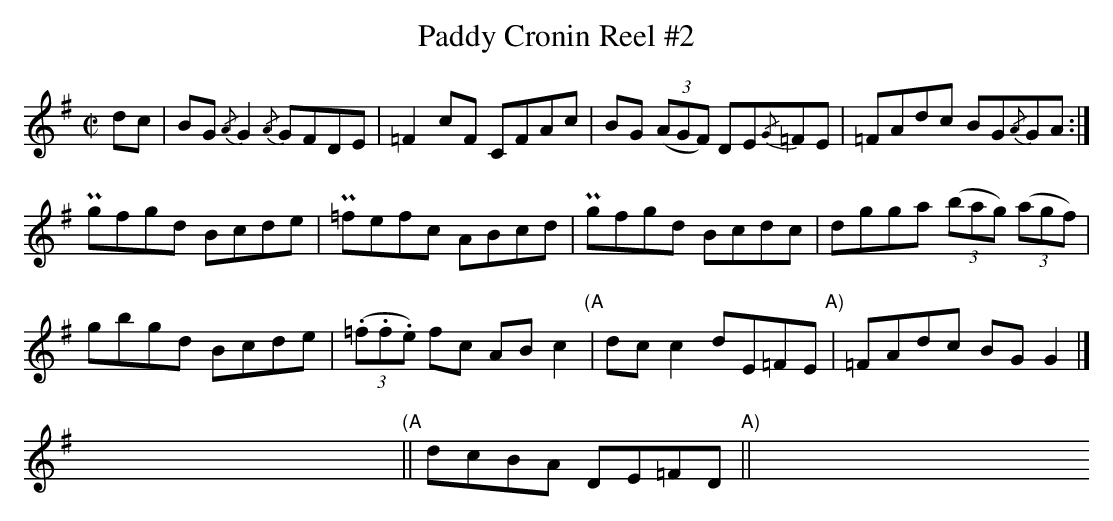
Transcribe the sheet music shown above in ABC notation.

X:1
U: ~ = !turn!
T:Paddy Cronin Reel #2
L:1/8
M:C|
K:G
dc | BG {/A}G2 {/A}GFDE | =F2 cF CFAc | BG ((3AGF) DE{/G}=FE | =FAdc BG{/A}GA :|
Pgfgd Bcde | P=fefc ABcd | Pgfgd Bcdc | dgga ((3bag) ((3agf) |
gbgd Bcde | ((3.=f.f.e) fc ABc2 "(A"| dc c2 dE=FE "A)"| =FAdc BG G2 |]
xxxx xxxx "(A" || dcBA DE=FD "A)" || xxxx xxxx [|]
